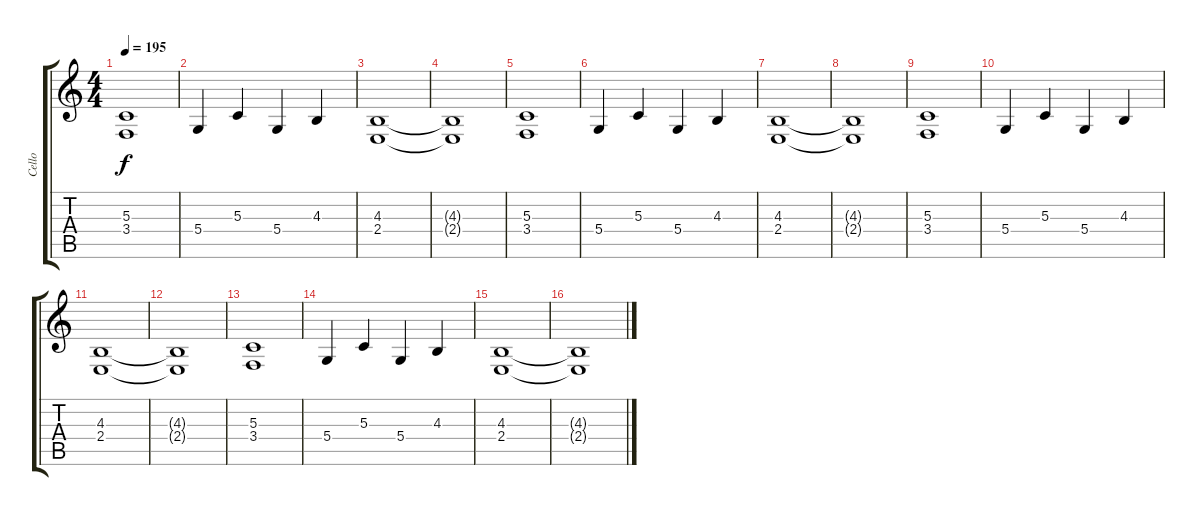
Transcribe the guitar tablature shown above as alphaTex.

\track ("Cello" "Cello") {instrument cello}
\staff {score tabs}
\tuning (E4 B3 G3 D3 A2 E2) {hide}
\ts (4 4)
\tempo 195
\clef g2
\ks c
(5.3 3.4).1{dy f} |
5.4.4 5.3.4 5.4.4 4.3.4 |
(4.3 2.4).1 |
(4.3{t} 2.4{t}).1 |
(5.3 3.4).1 |
5.4.4 5.3.4 5.4.4 4.3.4 |
(4.3 2.4).1 |
(4.3{t} 2.4{t}).1 |
(5.3 3.4).1 |
5.4.4 5.3.4 5.4.4 4.3.4 |
(4.3 2.4).1 |
(4.3{t} 2.4{t}).1 |
(5.3 3.4).1 |
5.4.4 5.3.4 5.4.4 4.3.4 |
(4.3 2.4).1 |
(4.3{t} 2.4{t}).1
